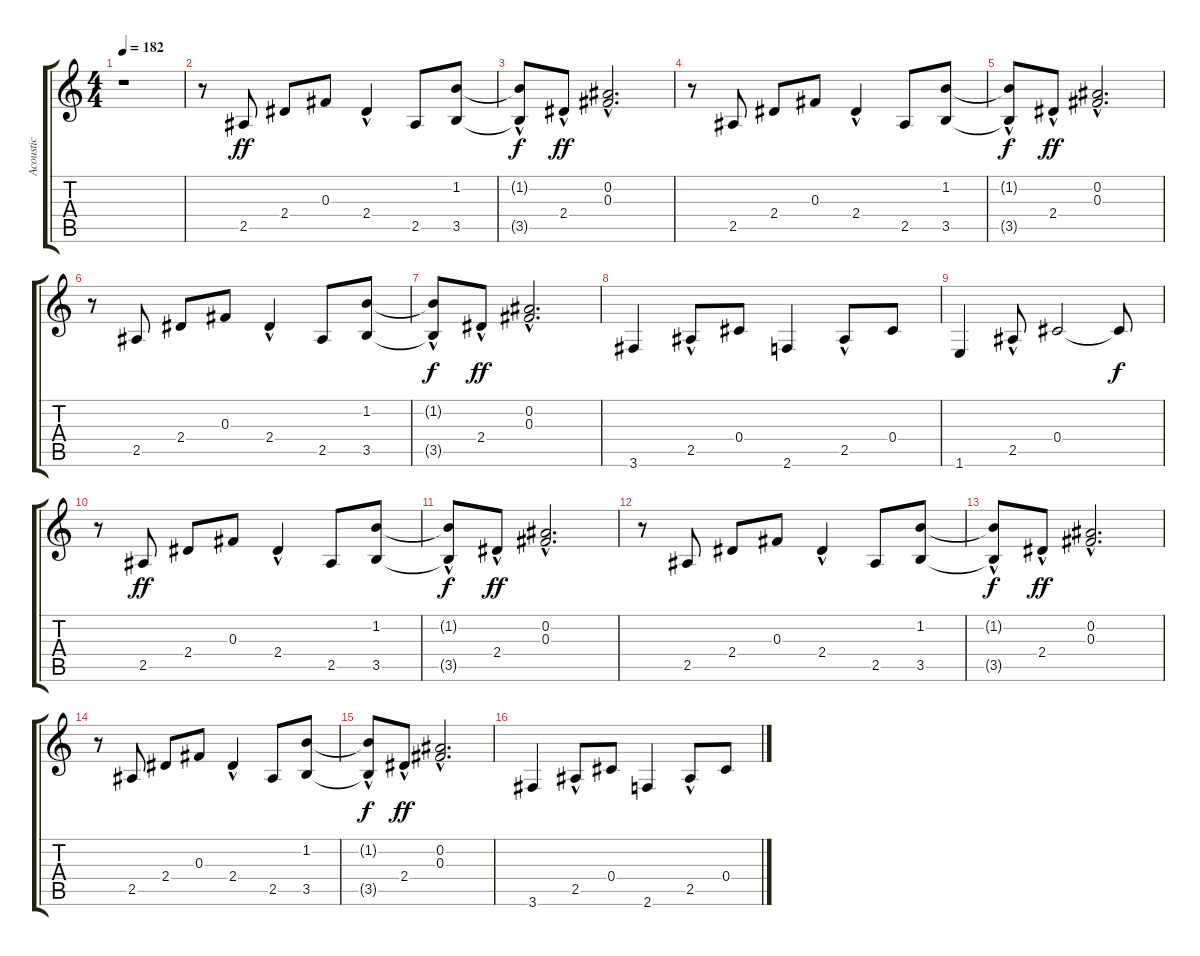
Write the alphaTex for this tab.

\track ("Acoustic " "Acoustic ") {instrument acousticguitarsteel}
\staff {score tabs}
\tuning (Eb4 Bb3 Gb3 Db3 Ab2 Eb2) {hide}
\ts (4 4)
\tempo 182
\clef g2
\ks c
r.1{dy ff instrument acousticguitarsteel} |
r.8 2.5.8 2.4.8 0.3.8 2.4{hac}.4 2.5.8 (1.2 3.5).8 |
(1.2{t} 3.5{hac t}).8{dy f} 2.4{hac}.8{dy ff} (0.2{hac} 0.3{hac}).2{d} |
r.8 2.5.8 2.4.8 0.3.8 2.4{hac}.4 2.5.8 (1.2 3.5).8 |
(1.2{t} 3.5{hac t}).8{dy f} 2.4{hac}.8{dy ff} (0.2{hac} 0.3{hac}).2{d} |
r.8 2.5.8 2.4.8 0.3.8 2.4{hac}.4 2.5.8 (1.2 3.5).8 |
(1.2{t} 3.5{hac t}).8{dy f} 2.4{hac}.8{dy ff} (0.2{hac} 0.3{hac}).2{d} |
3.6.4 2.5{hac}.8 0.4.8 2.6.4 2.5{hac}.8 0.4.8 |
1.6.4 2.5{hac}.8 0.4.2 0.4{t}.8{dy f} |
r.8 2.5.8{dy ff} 2.4.8 0.3.8 2.4{hac}.4 2.5.8 (1.2 3.5).8 |
(1.2{t} 3.5{hac t}).8{dy f} 2.4{hac}.8{dy ff} (0.2{hac} 0.3{hac}).2{d} |
r.8 2.5.8 2.4.8 0.3.8 2.4{hac}.4 2.5.8 (1.2 3.5).8 |
(1.2{t} 3.5{hac t}).8{dy f} 2.4{hac}.8{dy ff} (0.2{hac} 0.3{hac}).2{d} |
r.8 2.5.8 2.4.8 0.3.8 2.4{hac}.4 2.5.8 (1.2 3.5).8 |
(1.2{t} 3.5{hac t}).8{dy f} 2.4{hac}.8{dy ff} (0.2{hac} 0.3{hac}).2{d} |
3.6.4 2.5{hac}.8 0.4.8 2.6.4 2.5{hac}.8 0.4.8
